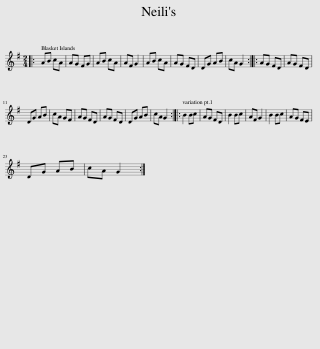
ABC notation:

X:1
L:1/8
M:2/4
I:linebreak $
K:G
V:1 treble
V:1
|: AB cA | AG FG | AB cA | AF G2 | AB cA | %5
 AG FD | DG AB | cA G2 :: AG FD | AG FD |$ %10
 DG AB | cA GF | AG FD | AG FD | DG AB | %15
 cA G2 :: B2 Bc | AG FD | B2 Bc | AF G2 | %20
 B2 Bc | AG FE |$ DG AB | cA G2 :| %24
